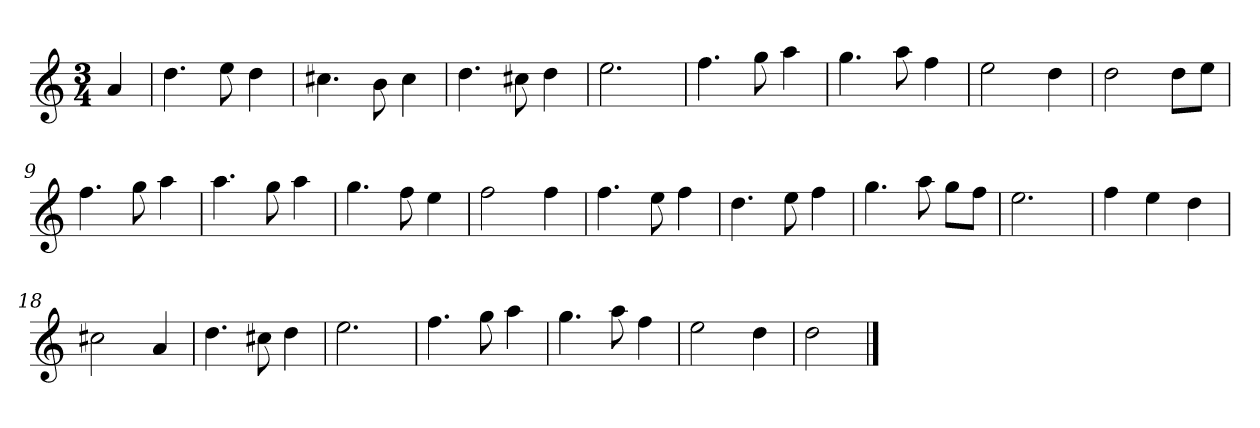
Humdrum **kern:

**kern
*part1
*staff1
*k[]
*M3/4
*MM120
=
4a
=1
4.dd
8ee
4dd
=2
4.cc#X
8b
4cc#
=3
4.dd
8cc#X
4dd
=4
2.ee
=5
4.ff
8gg
4aa
=6
4.gg
8aa
4ff
=7
2ee
4dd
=8
2dd
8ddL
8eeJ
=9
4.ff
8gg
4aa
=10
4.aa
8gg
4aa
=11
4.gg
8ff
4ee
=12
2ff
4ff
=13
4.ff
8ee
4ff
=14
4.dd
8ee
4ff
=15
4.gg
8aa
8ggL
8ffJ
=16
2.ee
=17
4ff
4ee
4dd
=18
2cc#X
4a
=19
4.dd
8cc#X
4dd
=20
2.ee
=21
4.ff
8gg
4aa
=22
4.gg
8aa
4ff
=23
2ee
4dd
=24
2dd
==
*-
